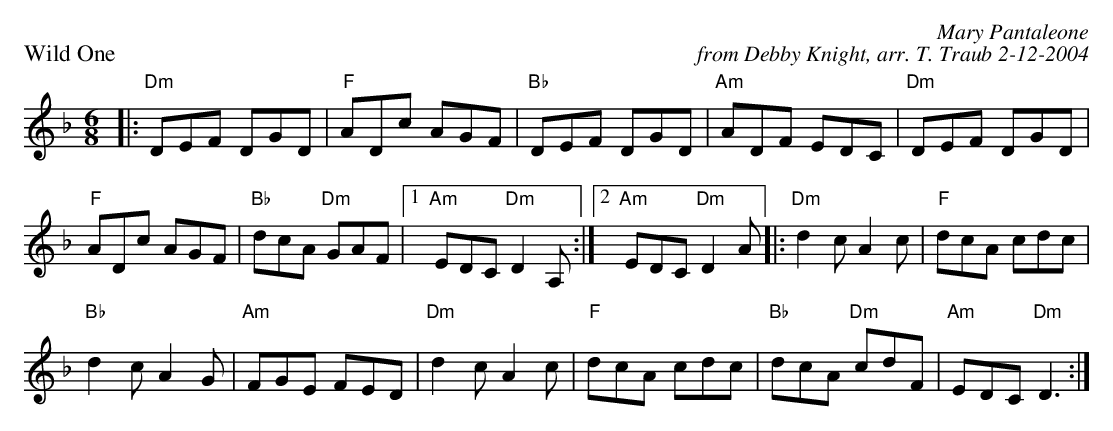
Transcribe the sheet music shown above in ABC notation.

X:1
P: Wild One
M: 6/8
L: 1/8
C: Mary Pantaleone
C: from Debby Knight, arr. T. Traub 2-12-2004
K:Dmin
|: "Dm"DEF DGD|"F"ADc AGF|"Bb"DEF DGD|"Am"ADF EDC |"Dm"DEF DGD|
"F"ADc AGF|"Bb"dcA "Dm"GAF|1 "Am"EDC "Dm"D2A,:|	[2 "Am"EDC "Dm"D2A |: "Dm"d2c A2c|"F"dcA cdc|
"Bb"d2c A2G|"Am"FGE FED |"Dm"d2c A2c|"F"dcA cdc|"Bb"dcA "Dm"cdF| "Am"EDC "Dm"D3:|
